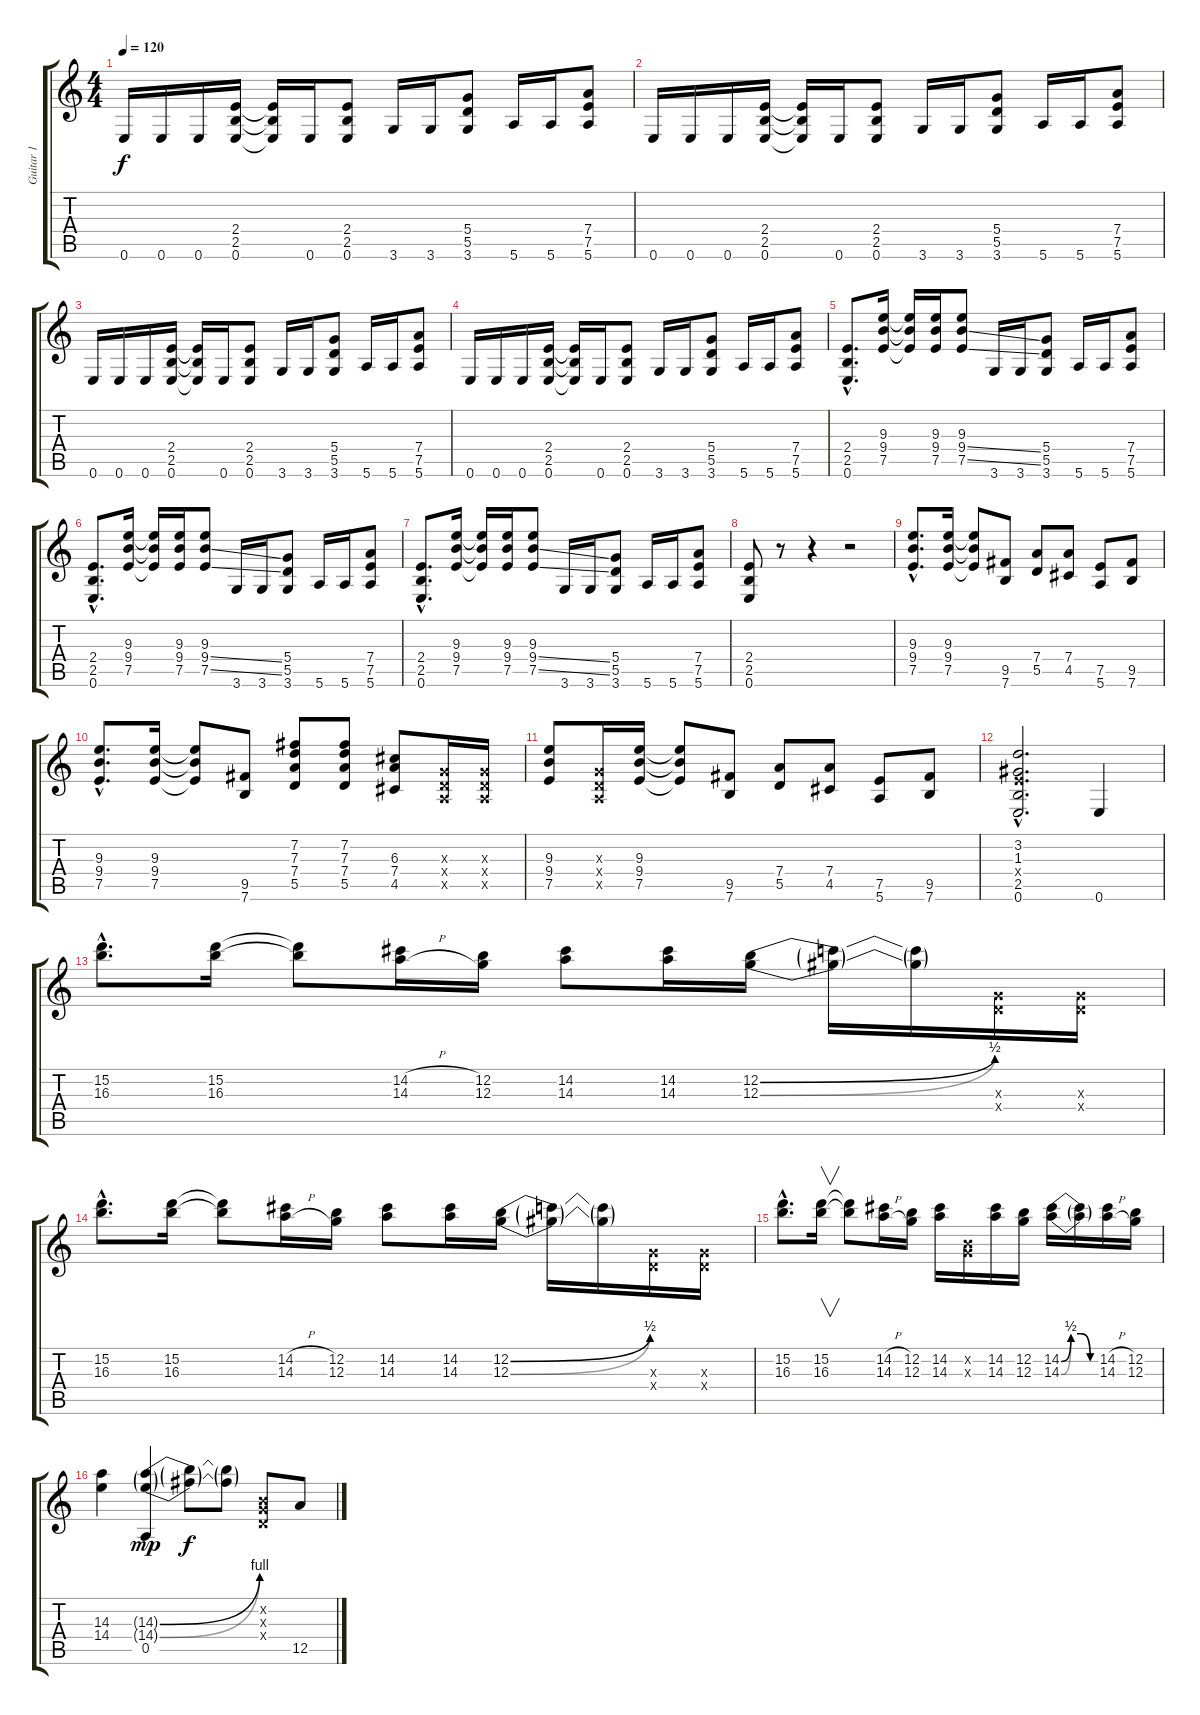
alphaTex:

\track ("Guitar 1" "Guitar 1") {instrument distortionguitar}
\staff {score tabs}
\tuning (E4 B3 G3 D3 A2 E2) {hide}
\ts (4 4)
\tempo 120
\clef g2
\ks c
0.6.16{dy f} 0.6.16 0.6.16 (2.4 2.5 0.6).16 (2.4{t} 2.5{t} 0.6{t}).16 0.6.16 (2.4 2.5 0.6).8 3.6.16 3.6.16 (5.4 5.5 3.6).8 5.6.16 5.6.16 (7.4 7.5 5.6).8 |
0.6.16 0.6.16 0.6.16 (2.4 2.5 0.6).16 (2.4{t} 2.5{t} 0.6{t}).16 0.6.16 (2.4 2.5 0.6).8 3.6.16 3.6.16 (5.4 5.5 3.6).8 5.6.16 5.6.16 (7.4 7.5 5.6).8 |
0.6.16 0.6.16 0.6.16 (2.4 2.5 0.6).16 (2.4{t} 2.5{t} 0.6{t}).16 0.6.16 (2.4 2.5 0.6).8 3.6.16 3.6.16 (5.4 5.5 3.6).8 5.6.16 5.6.16 (7.4 7.5 5.6).8 |
0.6.16 0.6.16 0.6.16 (2.4 2.5 0.6).16 (2.4{t} 2.5{t} 0.6{t}).16 0.6.16 (2.4 2.5 0.6).8 3.6.16 3.6.16 (5.4 5.5 3.6).8 5.6.16 5.6.16 (7.4 7.5 5.6).8 |
(2.4{hac} 2.5{hac} 0.6{hac}).8{d} (9.3 9.4 7.5).16 (9.3{t} 9.4{t} 7.5{t}).16 (9.3 9.4 7.5).16 (9.3 9.4{ss} 7.5{ss}).8 3.6.16 3.6.16 (5.4 5.5 3.6).8 5.6.16 5.6.16 (7.4 7.5 5.6).8 |
(2.4{hac} 2.5{hac} 0.6{hac}).8{d} (9.3 9.4 7.5).16 (9.3{t} 9.4{t} 7.5{t}).16 (9.3 9.4 7.5).16 (9.3 9.4{ss} 7.5{ss}).8 3.6.16 3.6.16 (5.4 5.5 3.6).8 5.6.16 5.6.16 (7.4 7.5 5.6).8 |
(2.4{hac} 2.5{hac} 0.6{hac}).8{d} (9.3 9.4 7.5).16 (9.3{t} 9.4{t} 7.5{t}).16 (9.3 9.4 7.5).16 (9.3 9.4{ss} 7.5{ss}).8 3.6.16 3.6.16 (5.4 5.5 3.6).8 5.6.16 5.6.16 (7.4 7.5 5.6).8 |
(2.4 2.5 0.6).8 r.8 r.4 r.2 |
(9.3{hac} 9.4{hac} 7.5{hac}).8{d} (9.3 9.4 7.5).16 (9.3{t} 9.4{t} 7.5{t}).8 (9.5 7.6).8 (7.4 5.5).8 (7.4 4.5).8 (7.5 5.6).8 (9.5 7.6).8 |
(9.3{hac} 9.4{hac} 7.5{hac}).8{d} (9.3 9.4 7.5).16 (9.3{t} 9.4{t} 7.5{t}).8 (9.5 7.6).8 (7.2 7.3 7.4 5.5).8 (7.2 7.3 7.4 5.5).8 (6.3 7.4 4.5).8 (0.3{x} 0.4{x} 0.5{x}).16 (0.3{x} 0.4{x} 0.5{x}).16 |
(9.3 9.4 7.5).8 (0.3{x} 0.4{x} 0.5{x}).16 (9.3 9.4 7.5).16 (9.3{t} 9.4{t} 7.5{t}).8 (9.5 7.6).8 (7.4 5.5).8 (7.4 4.5).8 (7.5 5.6).8 (9.5 7.6).8 |
(3.2{hac} 1.3{hac} 2.4{hac x} 2.5{hac} 0.6{hac}).2{d} 0.6.4 |
(15.2{hac} 16.3{hac}).8{d} (15.2 16.3).16 (15.2{t} 16.3{t}).8 (14.2{h} 14.3{h}).16 (12.2 12.3).16 (14.2 14.3).8 (14.2 14.3).16 (12.2{be (bend 0 0 60 2)} 12.3{be (bend 0 0 60 2)}).16 (12.2{t} 12.3{t}).16 (12.2{t} 12.3{t}).16 (0.3{x} 0.4{x}).16 (0.3{x} 0.4{x}).16 |
(15.2{hac} 16.3{hac}).8{d} (15.2 16.3).16 (15.2{t} 16.3{t}).8 (14.2{h} 14.3{h}).16 (12.2 12.3).16 (14.2 14.3).8 (14.2 14.3).16 (12.2{be (bend 0 0 60 2)} 12.3{be (bend 0 0 60 2)}).16 (12.2{t} 12.3{t}).16 (12.2{t} 12.3{t}).16 (0.3{x} 0.4{x}).16 (0.3{x} 0.4{x}).16 |
(15.2{hac} 16.3{hac}).8{d} (15.2 16.3).16{v} (15.2{t} 16.3{t}).8 (14.2{h} 14.3{h}).16 (12.2 12.3).16 (14.2 14.3).16 (0.2{x} 0.3{x}).16 (14.2 14.3).16 (12.2 12.3).16 (14.2{be (custom 0 0 15 2 30 2 45 0 60 0)} 14.3{be (custom 0 0 15 2 30 2 45 0 60 0)}).16 (14.2{t} 14.3{t}).16 (14.2{h} 14.3{h}).16 (12.2 12.3).16 |
(14.3 14.4).4 (14.3{be (bend 0 0 60 4) g} 14.4{be (bend 0 0 60 4) g} 0.5).4{dy mp} (14.3{t} 14.4{t}).8{dy f} (14.3{t} 14.4{t}).8 (0.2{x} 0.3{x} 0.4{x}).8 12.5.8
